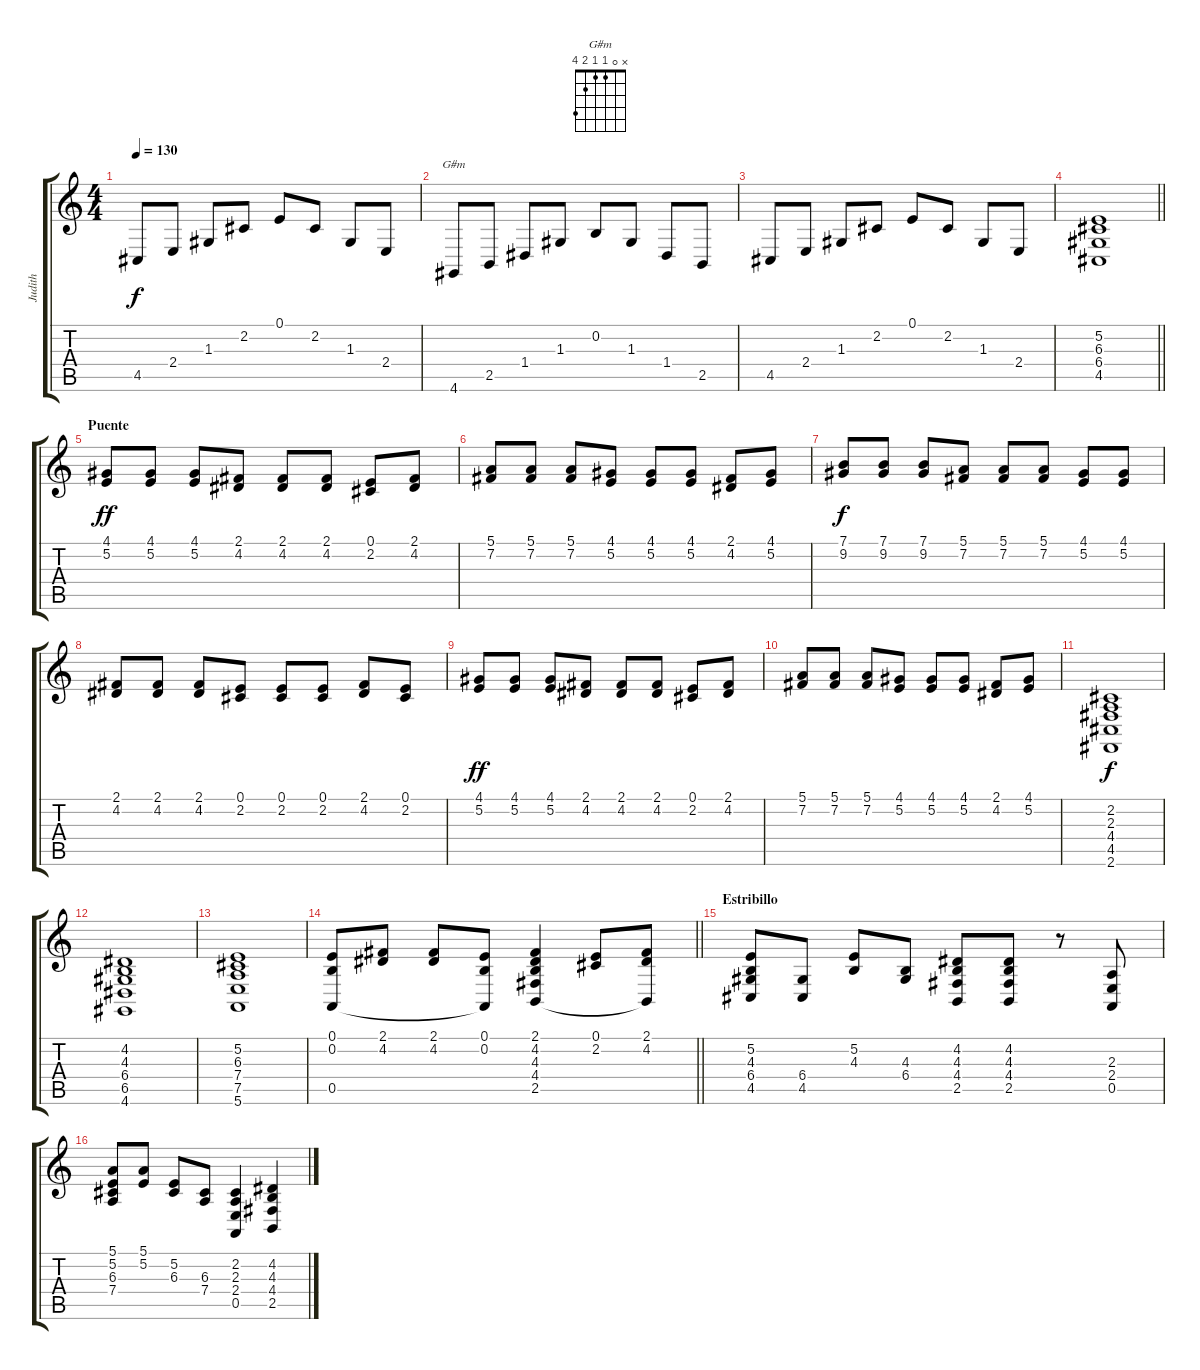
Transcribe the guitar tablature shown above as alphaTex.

\track ("Judith" "Judith") {instrument stringensemble1}
\staff {score tabs}
\tuning (E4 B3 G3 D3 A2 E2) {hide}
\chord ("G#m" x 0 1 1 2 4)
\ts (4 4)
\tempo 130
\clef g2
\ks c
4.5.8{dy f} 2.4.8 1.3.8 2.2.8 0.1.8 2.2.8 1.3.8 2.4.8 |
4.6.8{ch "G#m"} 2.5.8 1.4.8 1.3.8 0.2.8 1.3.8 1.4.8 2.5.8 |
4.5.8 2.4.8 1.3.8 2.2.8 0.1.8 2.2.8 1.3.8 2.4.8 |
\barLineRight lightlight
(5.2 6.3 6.4 4.5).1 |
\section ("" "Puente")
(4.1 5.2).8{dy ff} (4.1 5.2).8 (4.1 5.2).8 (2.1 4.2).8 (2.1 4.2).8 (2.1 4.2).8 (0.1 2.2).8 (2.1 4.2).8 |
(5.1 7.2).8 (5.1 7.2).8 (5.1 7.2).8 (4.1 5.2).8 (4.1 5.2).8 (4.1 5.2).8 (2.1 4.2).8 (4.1 5.2).8 |
(7.1 9.2).8{dy f} (7.1 9.2).8 (7.1 9.2).8 (5.1 7.2).8 (5.1 7.2).8 (5.1 7.2).8 (4.1 5.2).8 (4.1 5.2).8 |
(2.1 4.2).8 (2.1 4.2).8 (2.1 4.2).8 (0.1 2.2).8 (0.1 2.2).8 (0.1 2.2).8 (2.1 4.2).8 (0.1 2.2).8 |
(4.1 5.2).8{dy ff} (4.1 5.2).8 (4.1 5.2).8 (2.1 4.2).8 (2.1 4.2).8 (2.1 4.2).8 (0.1 2.2).8 (2.1 4.2).8 |
(5.1 7.2).8 (5.1 7.2).8 (5.1 7.2).8 (4.1 5.2).8 (4.1 5.2).8 (4.1 5.2).8 (2.1 4.2).8 (4.1 5.2).8 |
(2.2 2.3 4.4 4.5 2.6).1{dy f} |
(4.2 4.3 6.4 6.5 4.6).1 |
(5.2 6.3 7.4 7.5 5.6).1 |
\barLineRight lightlight
(0.1 0.2 0.5).8 (2.1 4.2).8 (2.1 4.2).8 (0.1 0.2 0.5{t}).8 (2.1 4.2 4.3 4.4 2.5).4 (0.1 2.2).8 (2.1 4.2 2.5{t}).8 |
\section ("" "Estribillo")
(5.2 4.3 6.4 4.5).8 (6.4 4.5).8 (5.2 4.3).8 (4.3 6.4).8 (4.2 4.3 4.4 2.5).8 (4.2 4.3 4.4 2.5).8 r.8 (2.3 2.4 0.5).8 |
(5.1 5.2 6.3 7.4).8 (5.1 5.2).8 (5.2 6.3).8 (6.3 7.4).8 (2.2 2.3 2.4 0.5).4 (4.2 4.3 4.4 2.5).4
